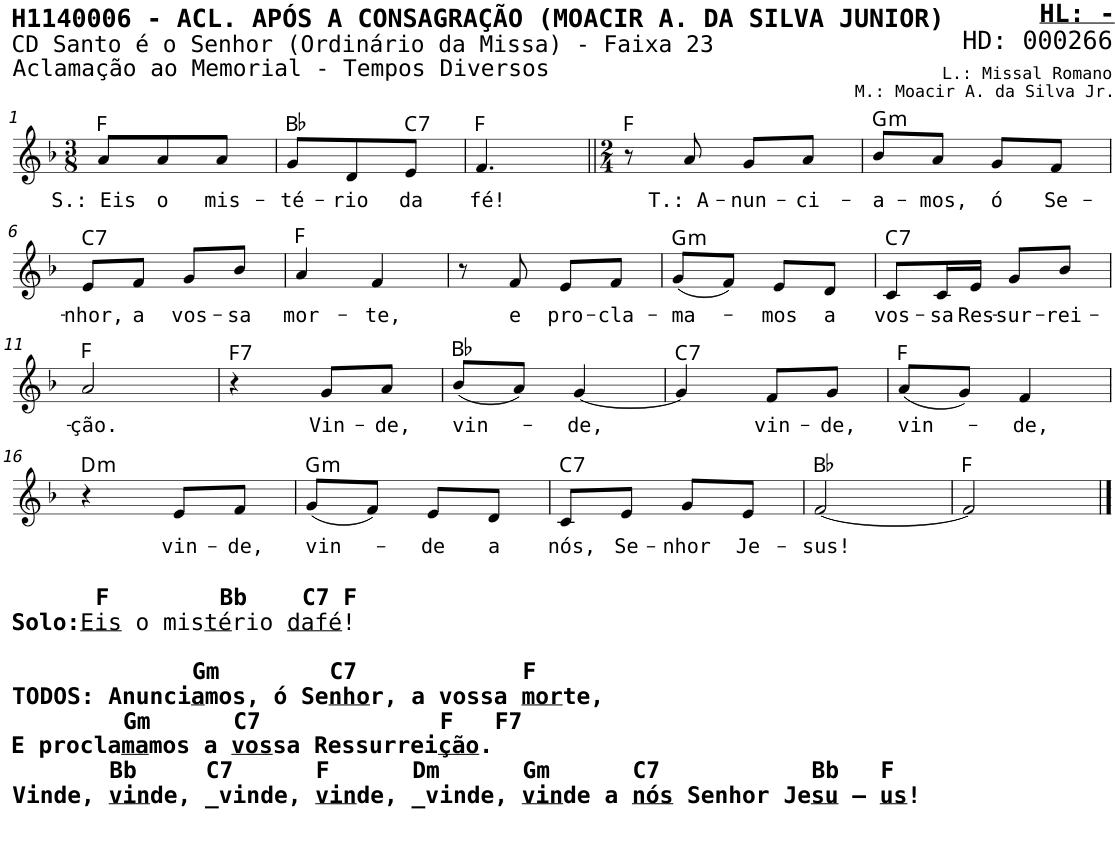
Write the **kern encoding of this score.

**kern	**text	**harte
*part1	*part1	*part1
*staff1	*staff1	*
*I"Voz	*	*
*I'V	*	*
*stria5	*	*
*clefG2	*	*
*k[b-]	*	*
*M3/8	*	*
=1	=1	=1
!	!LO:LY:b	!
8a/L	S.: Eis	F:maj
!	!LO:LY:b	!
8a/	o	.
!	!LO:LY:b	!
8a/J	mis-	.
=2	=2	=2
!	!LO:LY:b	!
8g/L	-té-	Bb:maj
!	!LO:LY:b	!
8d/	-rio	.
!	!LO:LY:b	!LO:H:kt=7
8e/J	da	C:7
=3	=3	=3
!	!LO:LY:b	!
4.f/	fé!	F:maj
=4||	=4||	=4||
*M2/4	*	*
8r	.	F:maj
!	!LO:LY:b	!
8a/	T.: A-	.
!	!LO:LY:b	!
8g/L	-nun-	.
!	!LO:LY:b	!
8a/J	-ci-	.
=5	=5	=5
!	!LO:LY:b	!LO:H:kt=m
8b-/L	-a-	G:min
!	!LO:LY:b	!
8a/J	-mos,	.
!	!LO:LY:b	!
8g/L	ó	.
!	!LO:LY:b	!
8f/J	Se-	.
!!LO:LB:g=z
=6	=6	=6
!	!LO:LY:b	!LO:H:kt=7
8e/L	-nhor,	C:7
!	!LO:LY:b	!
8f/J	a	.
!	!LO:LY:b	!
8g/L	vos-	.
!	!LO:LY:b	!
8b-/J	-sa	.
=7	=7	=7
!	!LO:LY:b	!
4a/	mor-	F:maj
!	!LO:LY:b	!
4f/	-te,	.
=8	=8	=8
8r	.	.
!	!LO:LY:b	!
8f/	e	.
!	!LO:LY:b	!
8e/L	pro-	.
!	!LO:LY:b	!
8f/J	-cla-	.
=9	=9	=9
!	!LO:LY:b	!LO:H:kt=m
(8g/L	-ma-	G:min
8f/J)	.	.
!	!LO:LY:b	!
8e/L	-mos	.
!	!LO:LY:b	!
8d/J	a	.
=10	=10	=10
!	!LO:LY:b	!LO:H:kt=7
8c/L	vos-	C:7
!	!LO:LY:b	!
16c/L	-sa	.
!	!LO:LY:b	!
16e/JJ	Res-	.
!	!LO:LY:b	!
8g/L	-sur-	.
!	!LO:LY:b	!
8b-/J	-rei-	.
!!LO:LB:g=z
=11	=11	=11
!	!LO:LY:b	!
2a/	-ção.	F:maj
=12	=12	=12
!	!	!LO:H:kt=7
4r	.	F:7
!	!LO:LY:b	!
8g/L	Vin-	.
!	!LO:LY:b	!
8a/J	-de,	.
=13	=13	=13
!	!LO:LY:b	!
(8b-/L	vin-	Bb:maj
8a/J)	.	.
!	!LO:LY:b	!
[4g/	-de,	.
=14	=14	=14
!	!	!LO:H:kt=7
4g/]	.	C:7
!	!LO:LY:b	!
8f/L	vin-	.
!	!LO:LY:b	!
8g/J	-de,	.
=15	=15	=15
!	!LO:LY:b	!
(8a/L	vin-	F:maj
8g/J)	.	.
!	!LO:LY:b	!
4f/	-de,	.
!!LO:LB:g=z
=16	=16	=16
!LO:TX:b:B:t=F        Bb    C7 F	!	!
!LO:TX:b:t=Solo&colon;	!	!
!LO:TX:b:t=Eis	!	!
!LO:TX:b:t=o mis	!	!
!LO:TX:b:t=té	!	!
!LO:TX:b:t=rio	!	!
!LO:TX:b:t=dafé	!	!
!LO:TX:b:t=!	!	!
!LO:TX:b:B:t=Gm        C7            F	!	!
!LO:TX:b:t=TODOS&colon; Anunci	!	!
!LO:TX:b:t=a	!	!
!LO:TX:b:t=mos, ó Se	!	!
!LO:TX:b:t=nho	!	!
!LO:TX:b:t=r, a vossa	!	!
!LO:TX:b:t=mor	!	!
!LO:TX:b:t=te,	!	!
!LO:TX:b:t=Gm      C7             F   F7	!	!
!LO:TX:b:t=E procla	!	!
!LO:TX:b:t=ma	!	!
!LO:TX:b:t=mos a	!	!
!LO:TX:b:t=vos	!	!
!LO:TX:b:t=sa Ressurrei	!	!
!LO:TX:b:t=ção	!	!
!LO:TX:b:t=.	!	!
!LO:TX:b:t=Bb     C7      F      Dm      Gm      C7           Bb   F	!	!
!LO:TX:b:t=Vinde,	!	!
!LO:TX:b:t=vin	!	!
!LO:TX:b:t=de, _vinde,	!	!
!LO:TX:b:t=vin	!	!
!LO:TX:b:t=de, _vinde,	!	!
!LO:TX:b:t=vin	!	!
!LO:TX:b:t=de a	!	!
!LO:TX:b:t=nós	!	!
!LO:TX:b:t=Senhor Je	!	!
!LO:TX:b:t=su	!	!
!LO:TX:b:t=–	!	!
!LO:TX:b:t=us	!	!
!LO:TX:b:t=!	!	!LO:H:kt=m
4r	.	D:min
!	!LO:LY:b	!
8e/L	vin-	.
!	!LO:LY:b	!
8f/J	-de,	.
=17	=17	=17
!	!LO:LY:b	!LO:H:kt=m
(8g/L	vin-	G:min
8f/J)	.	.
!	!LO:LY:b	!
8e/L	-de	.
!	!LO:LY:b	!
8d/J	a	.
=18	=18	=18
!	!LO:LY:b	!LO:H:kt=7
8c/L	nós,	C:7
!	!LO:LY:b	!
8e/J	Se-	.
!	!LO:LY:b	!
8g/L	-nhor	.
!	!LO:LY:b	!
8e/J	Je-	.
=19	=19	=19
!	!LO:LY:b	!
[2f/	-sus!	Bb:maj
=20	=20	=20
2f/]	.	F:maj
==	==	==
*-	*-	*-
